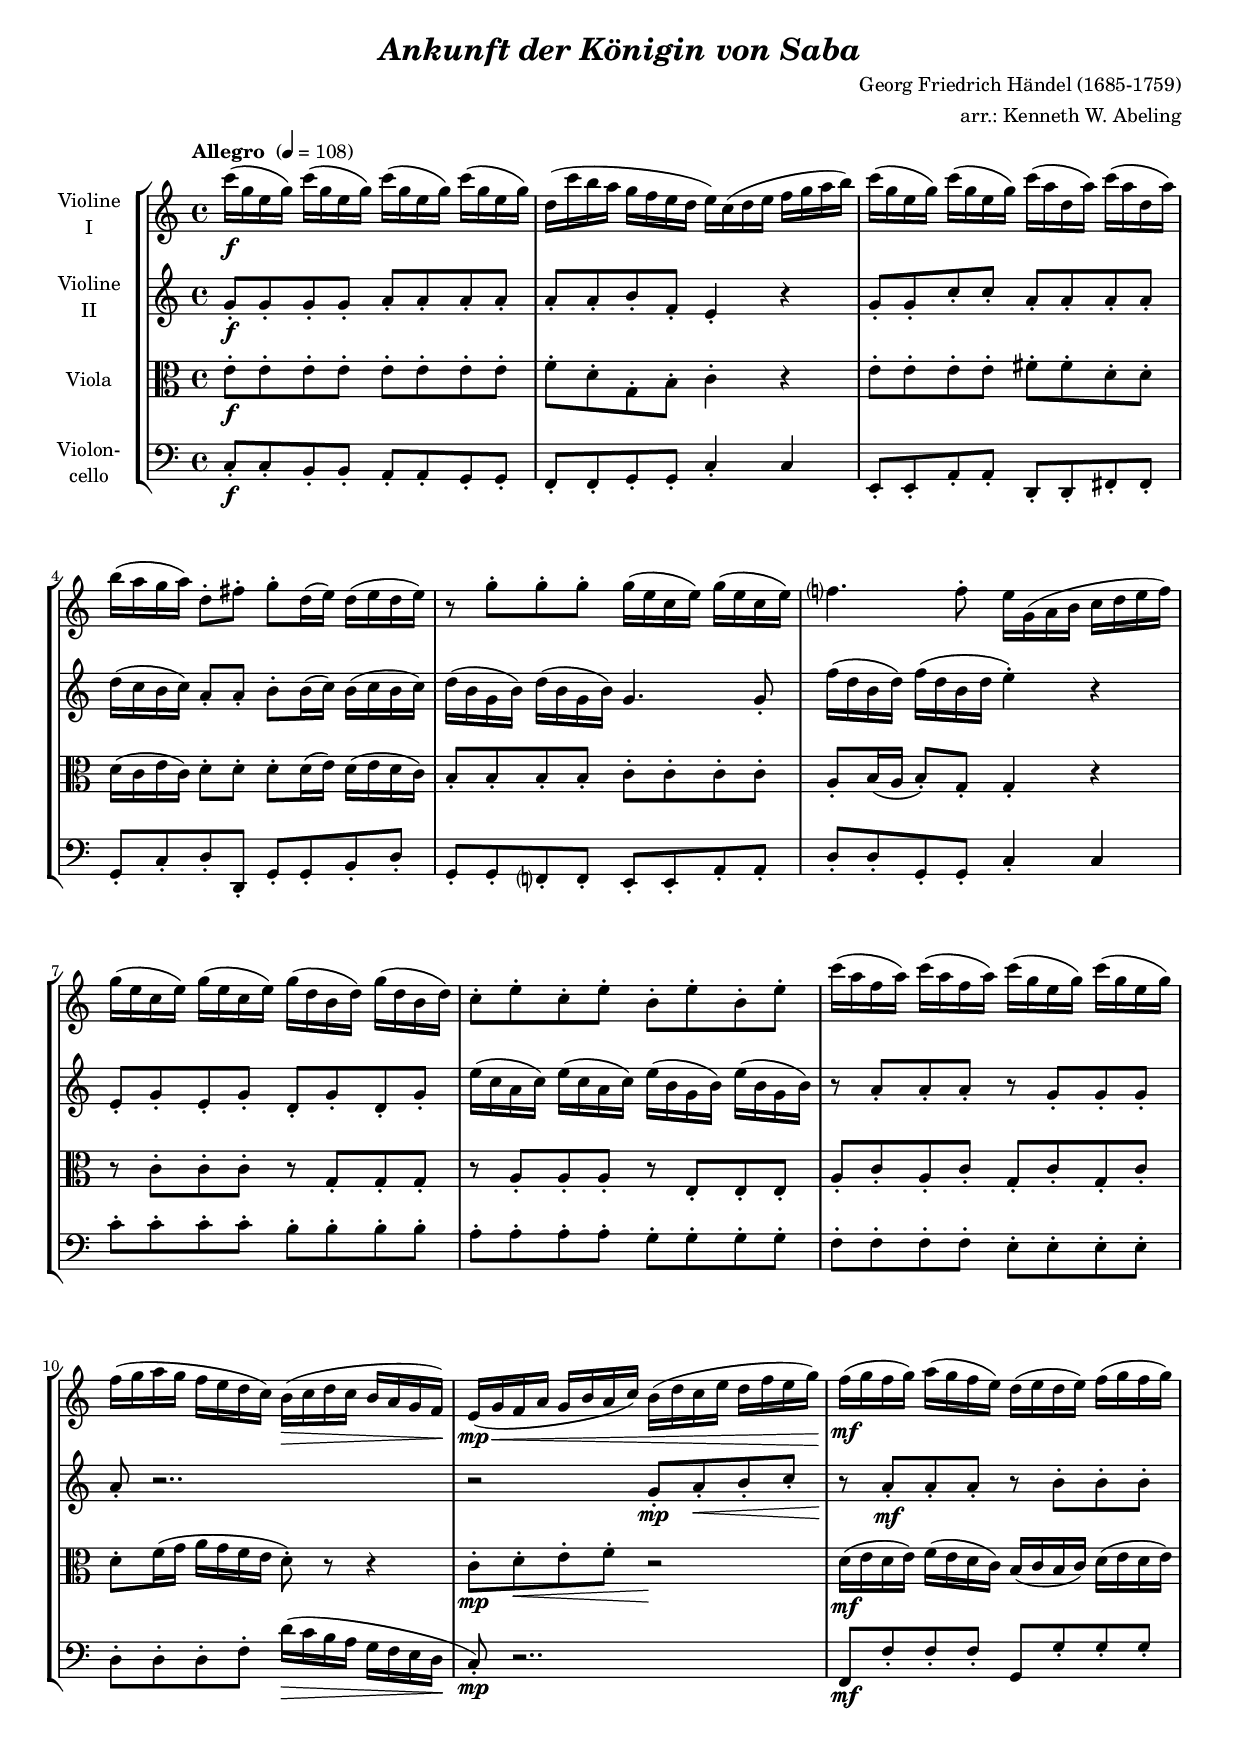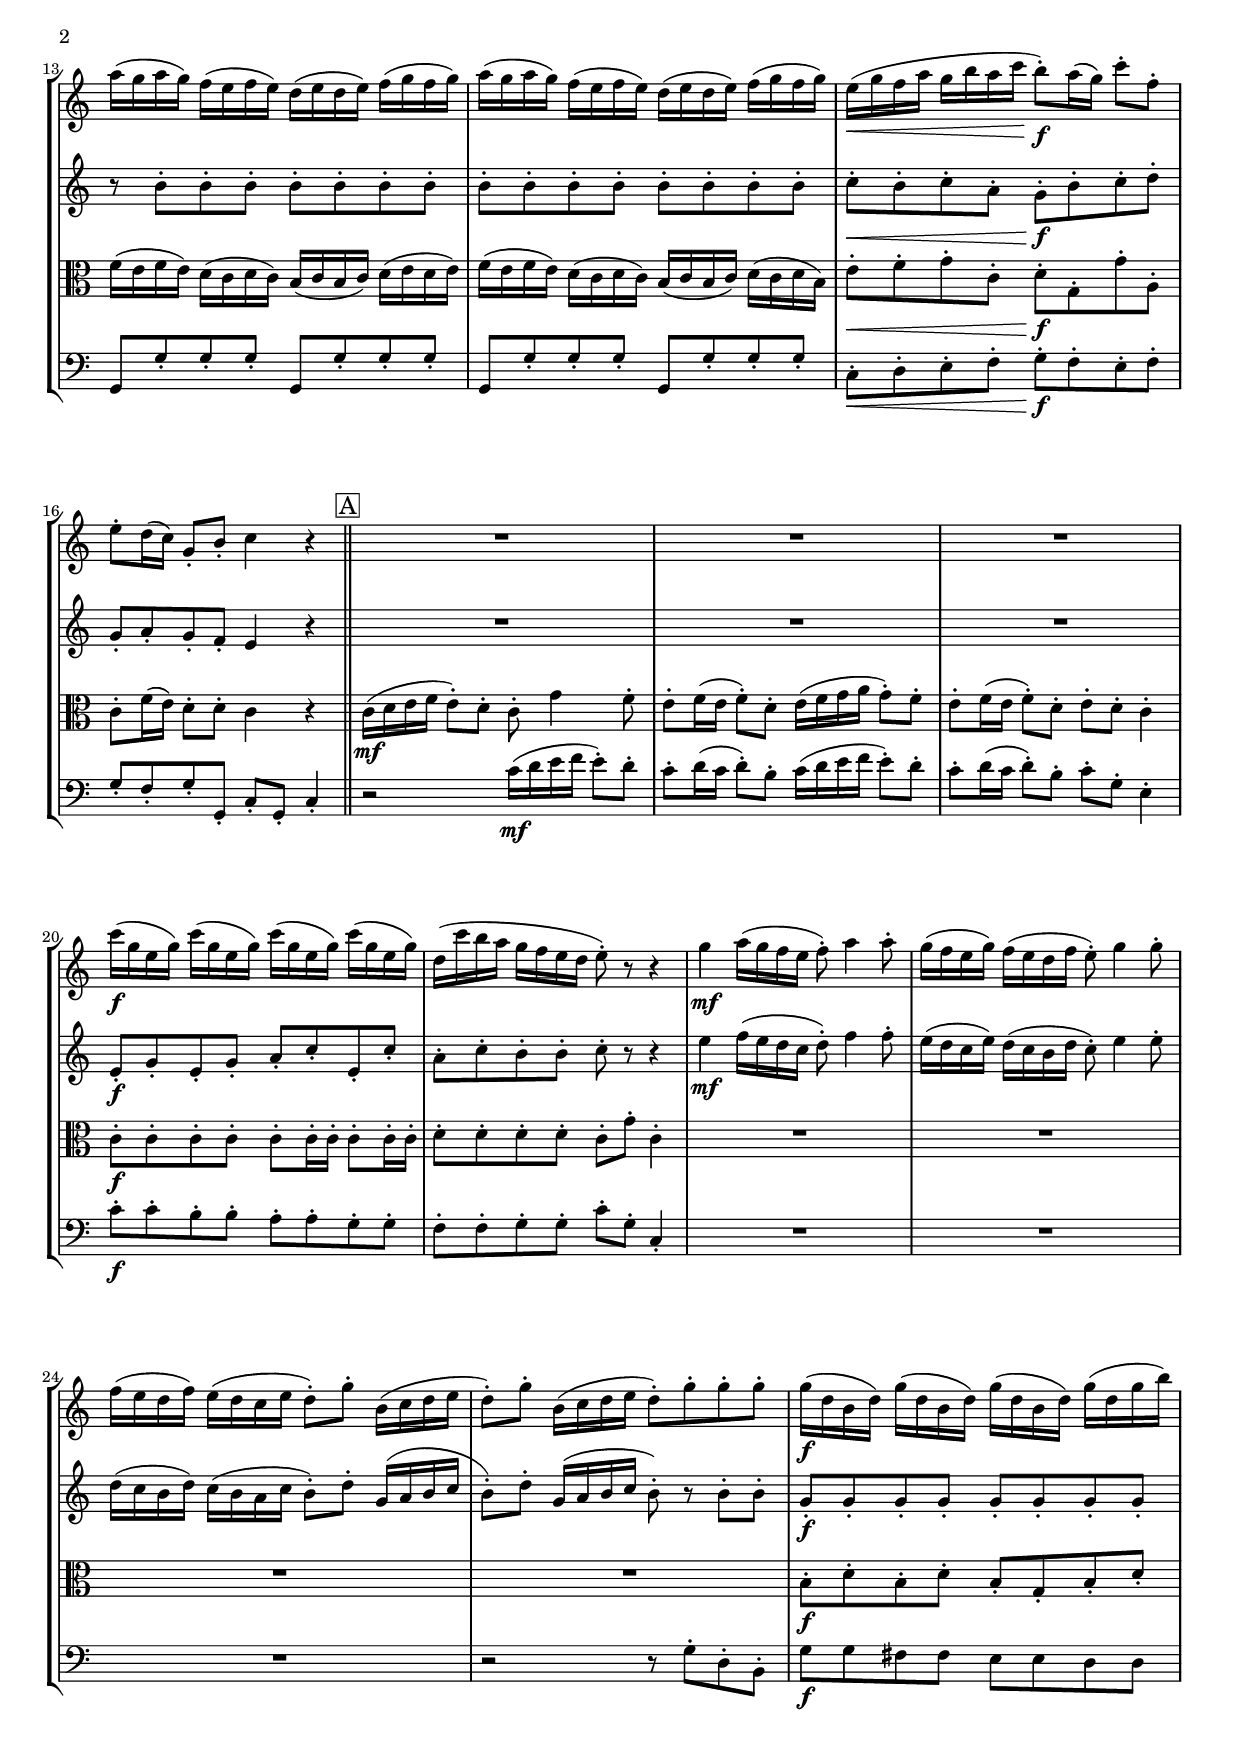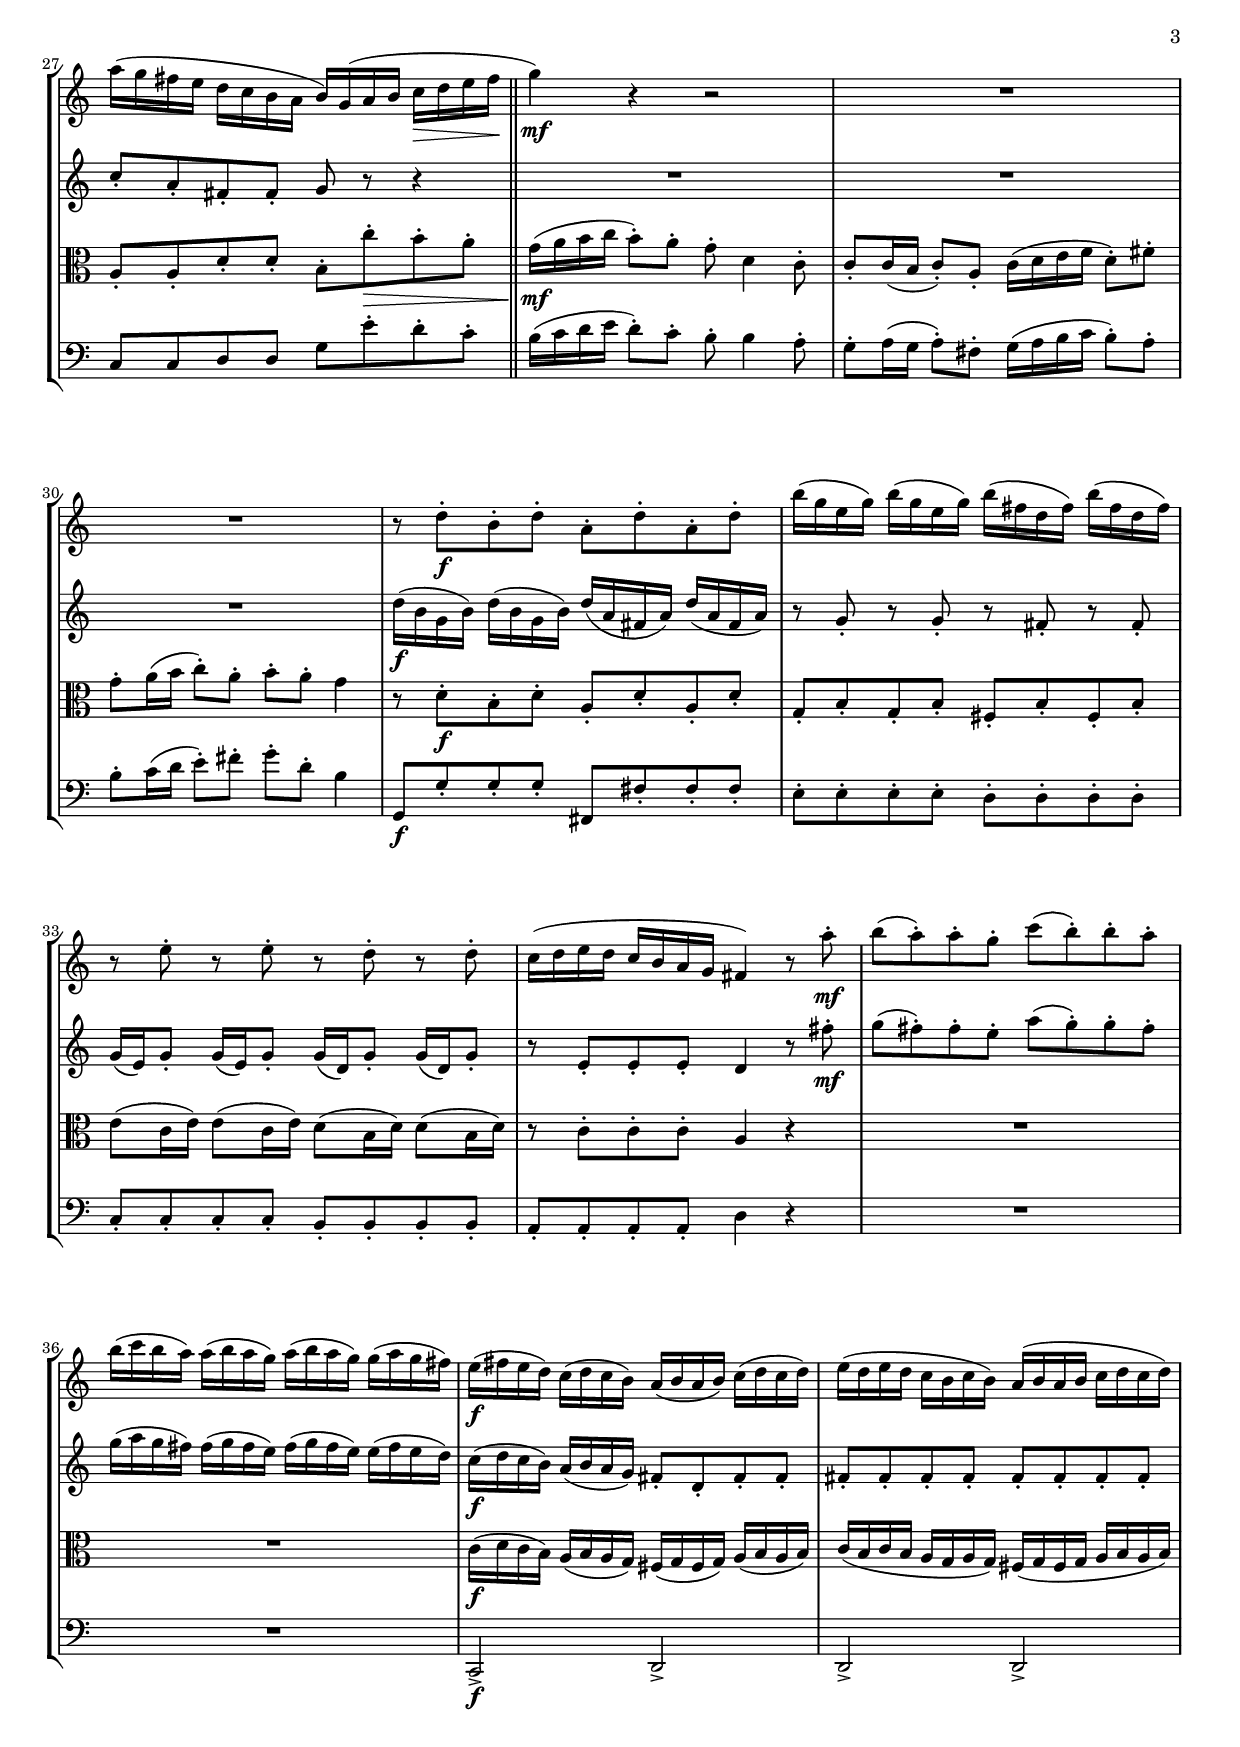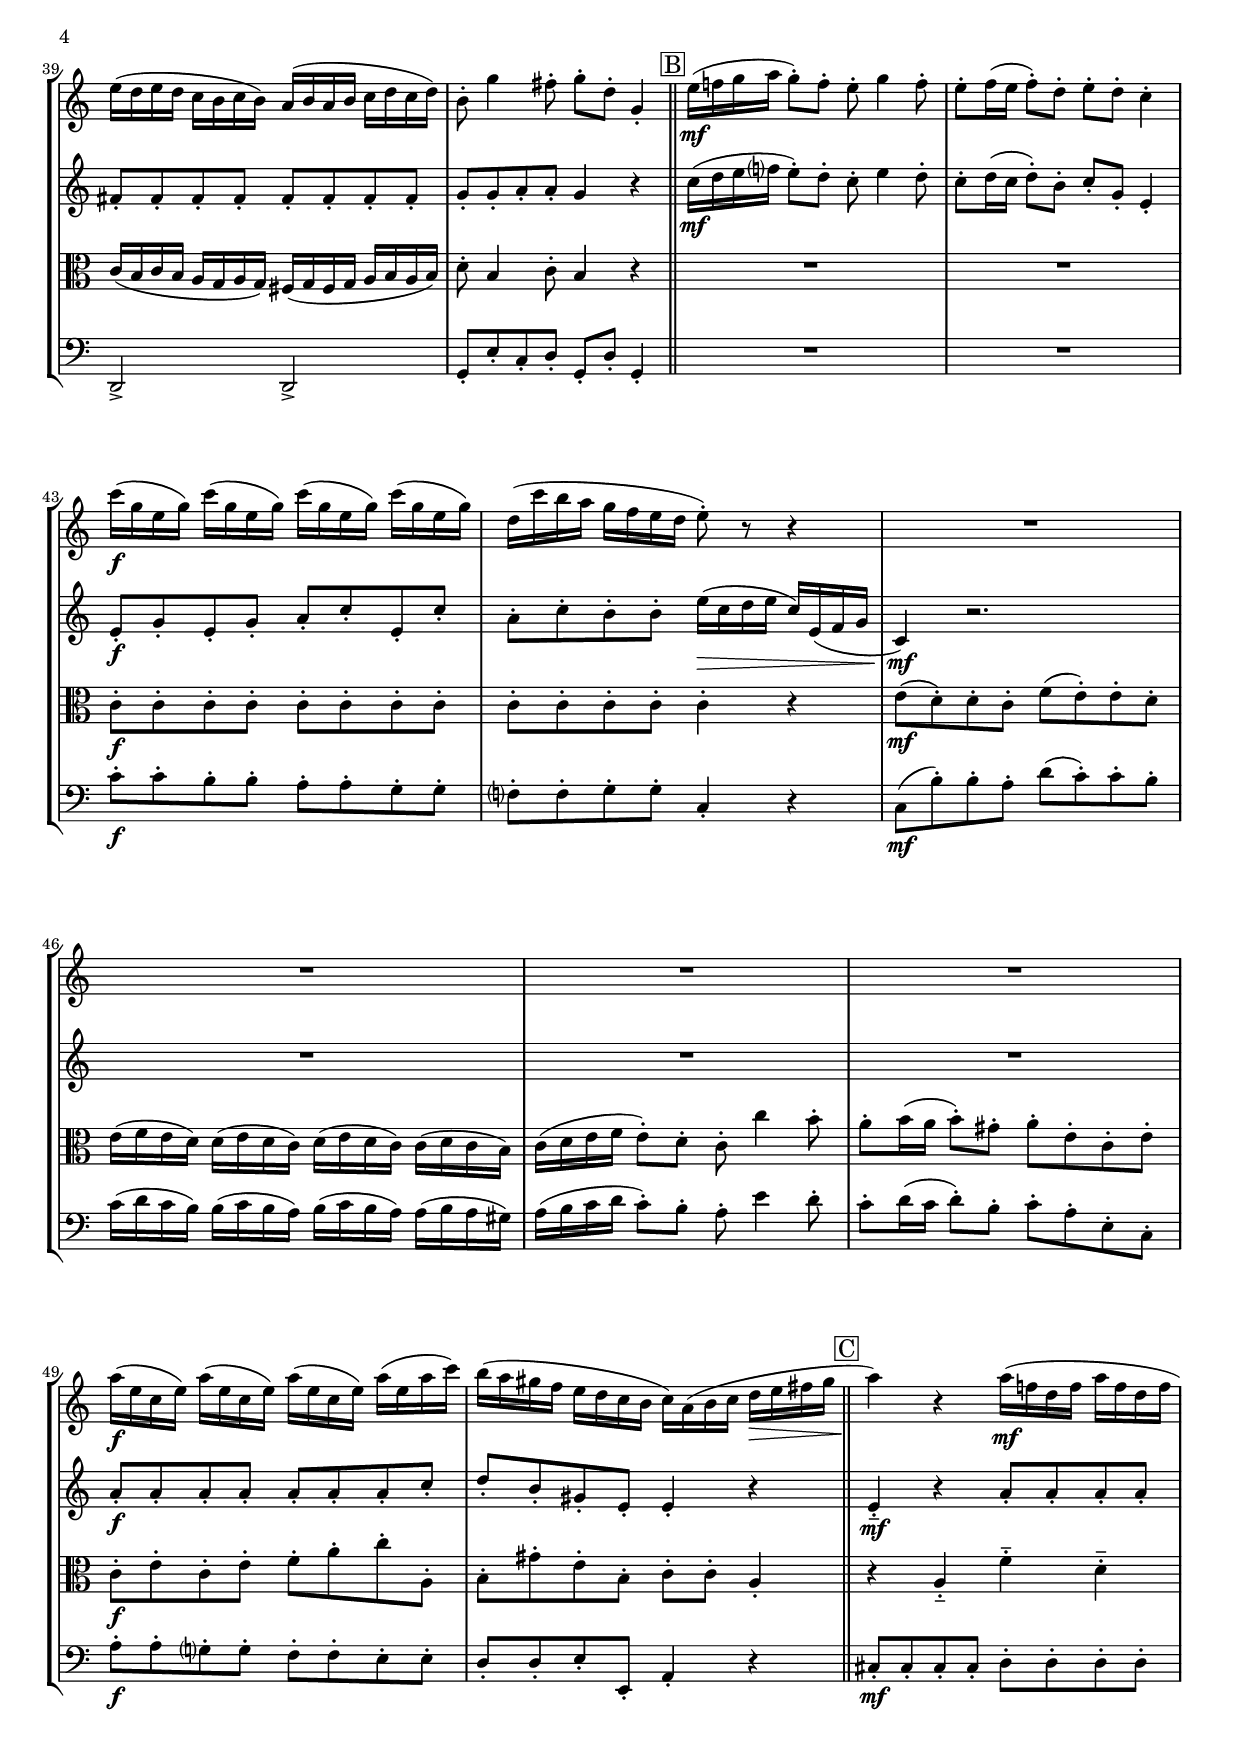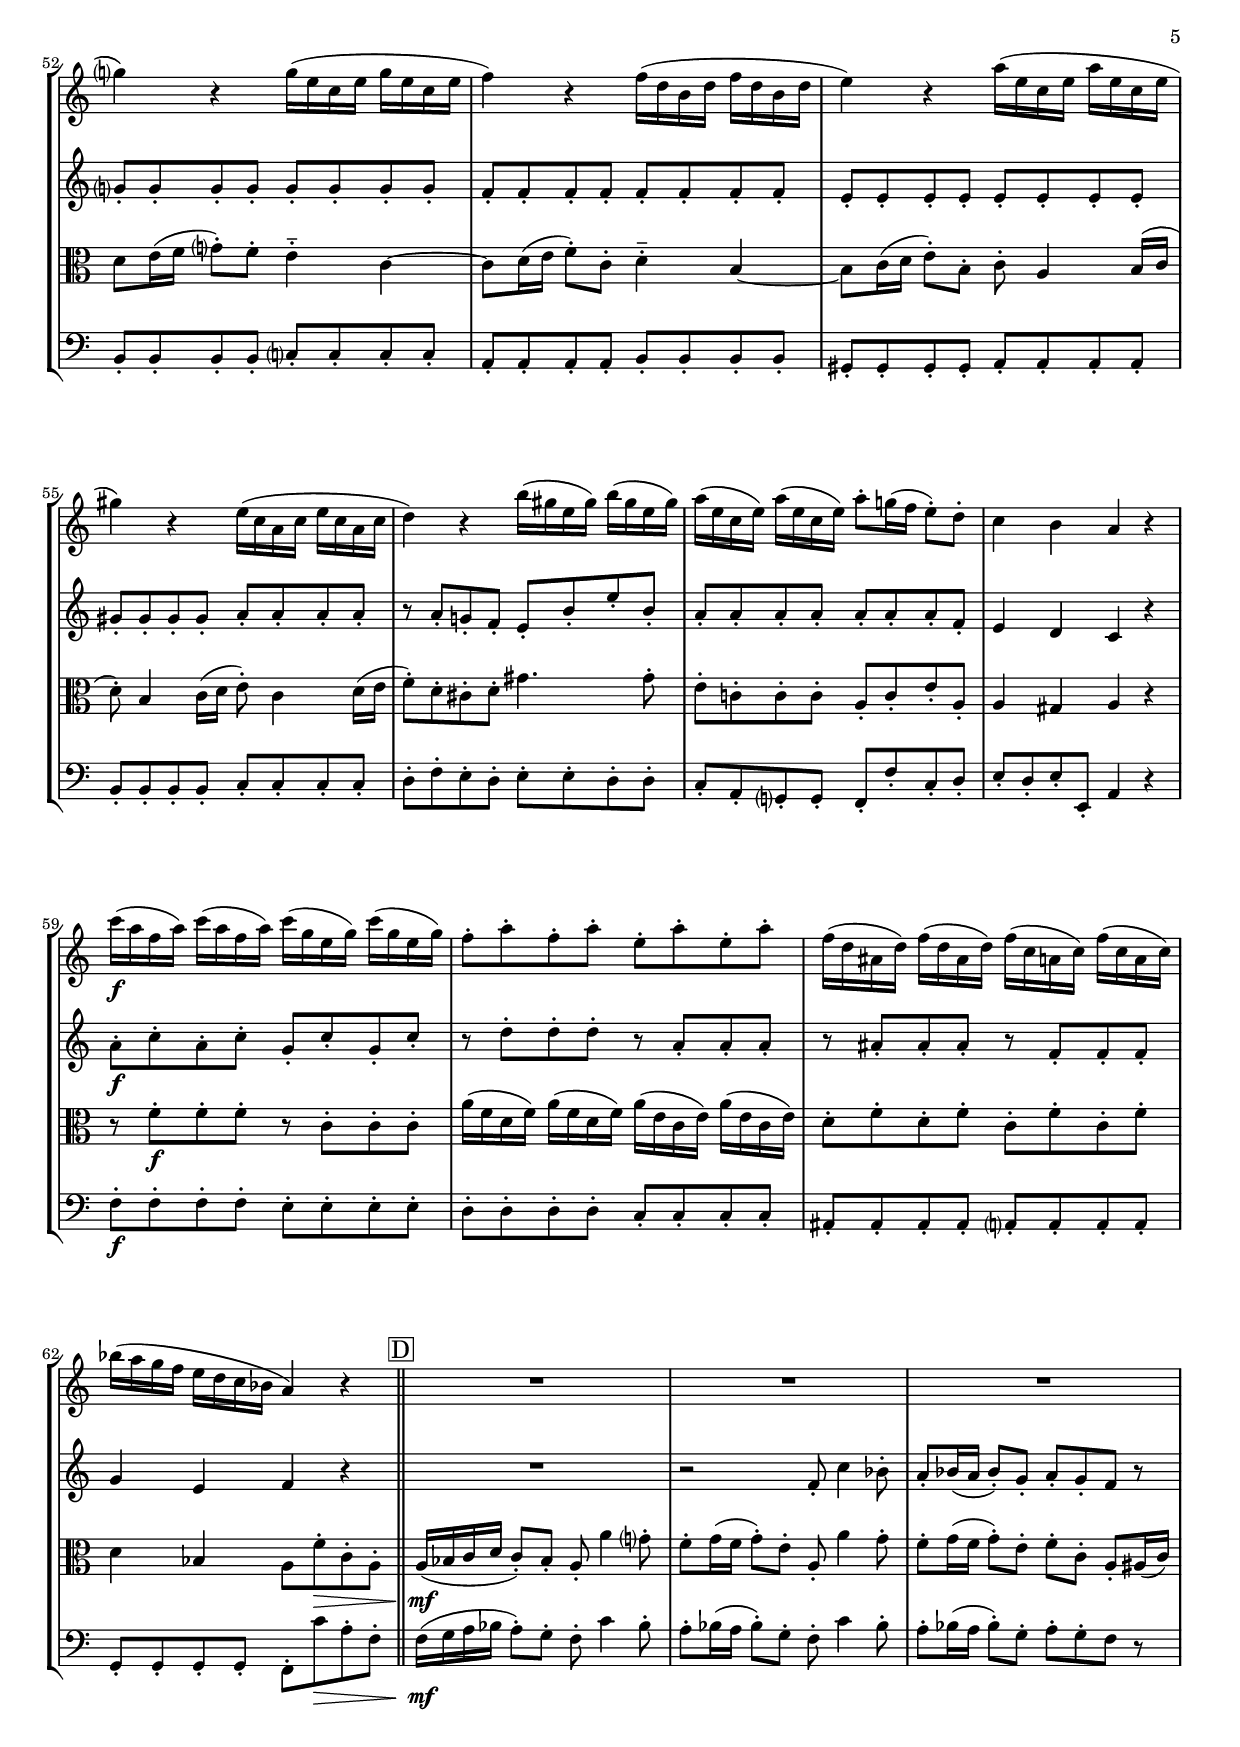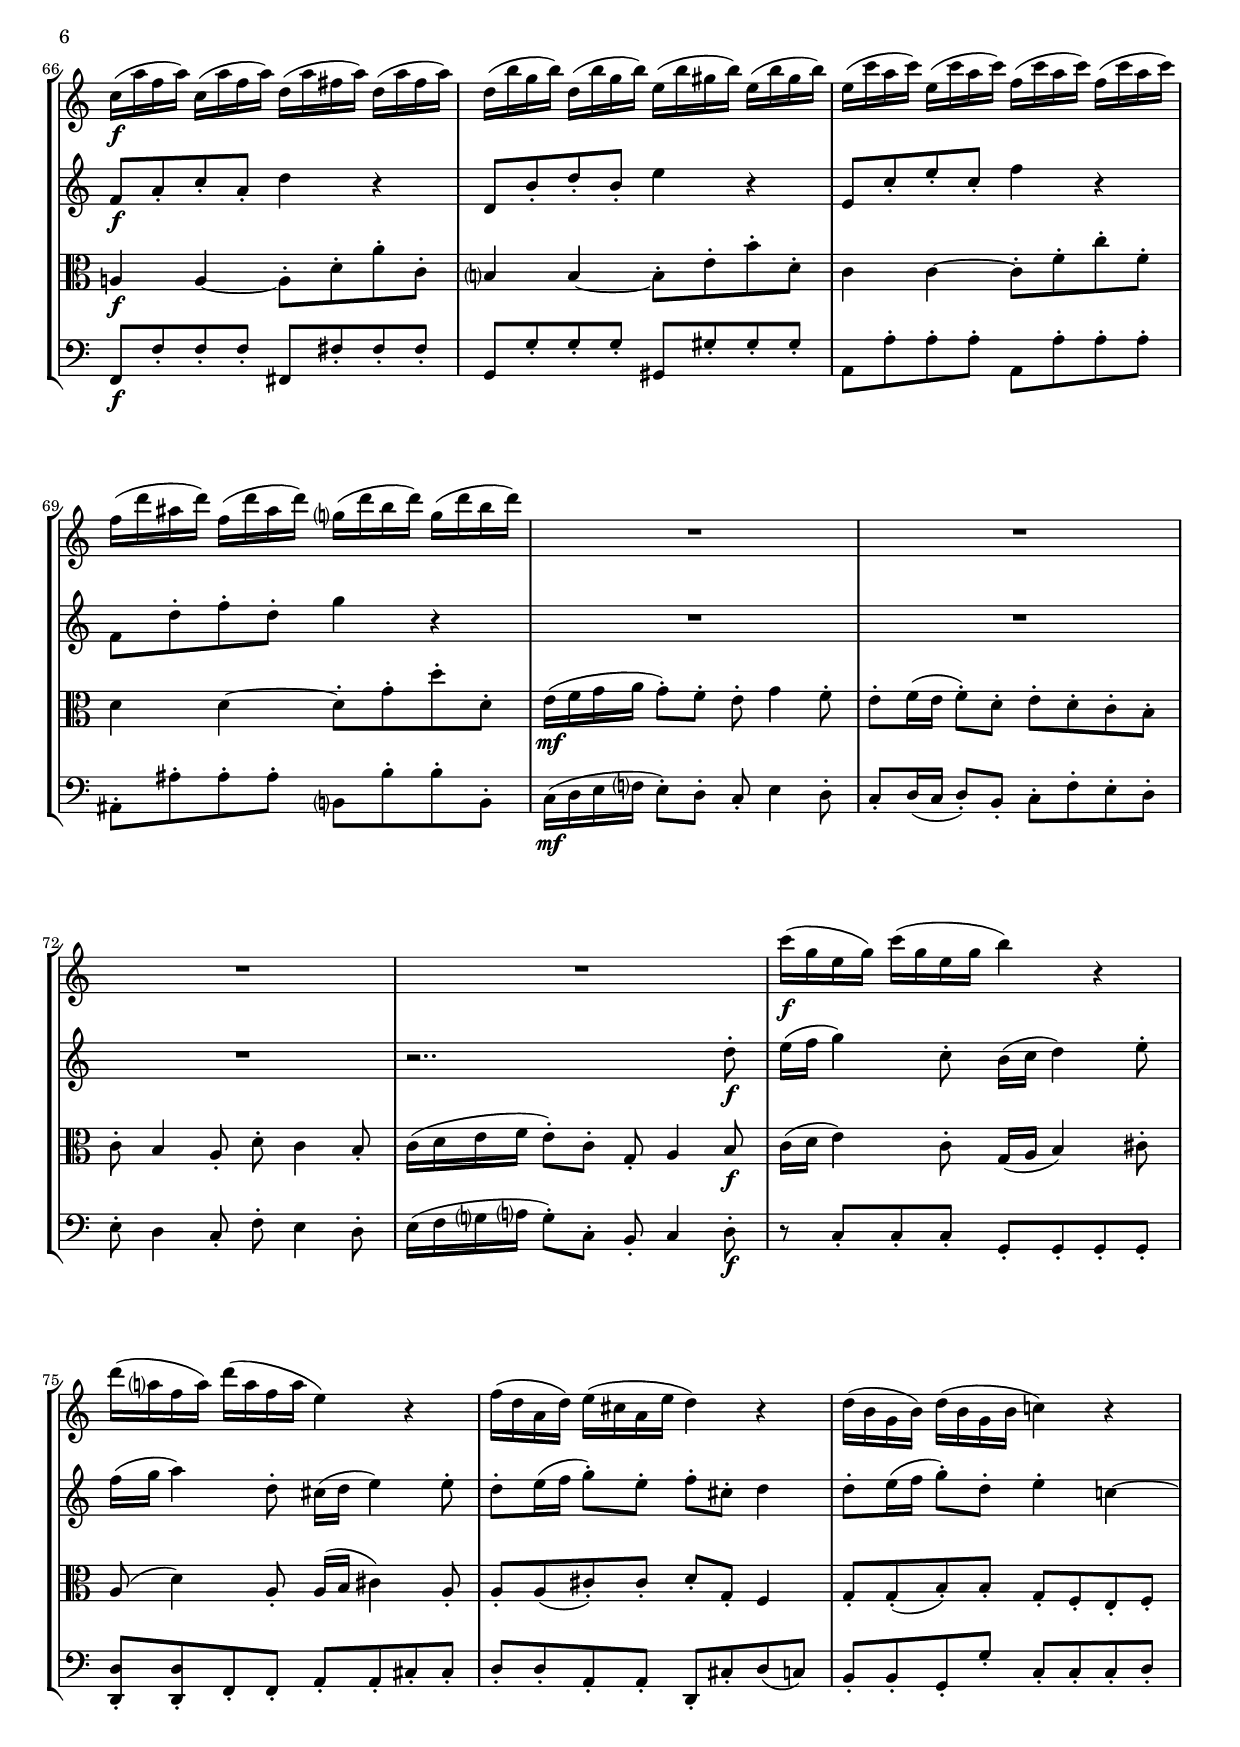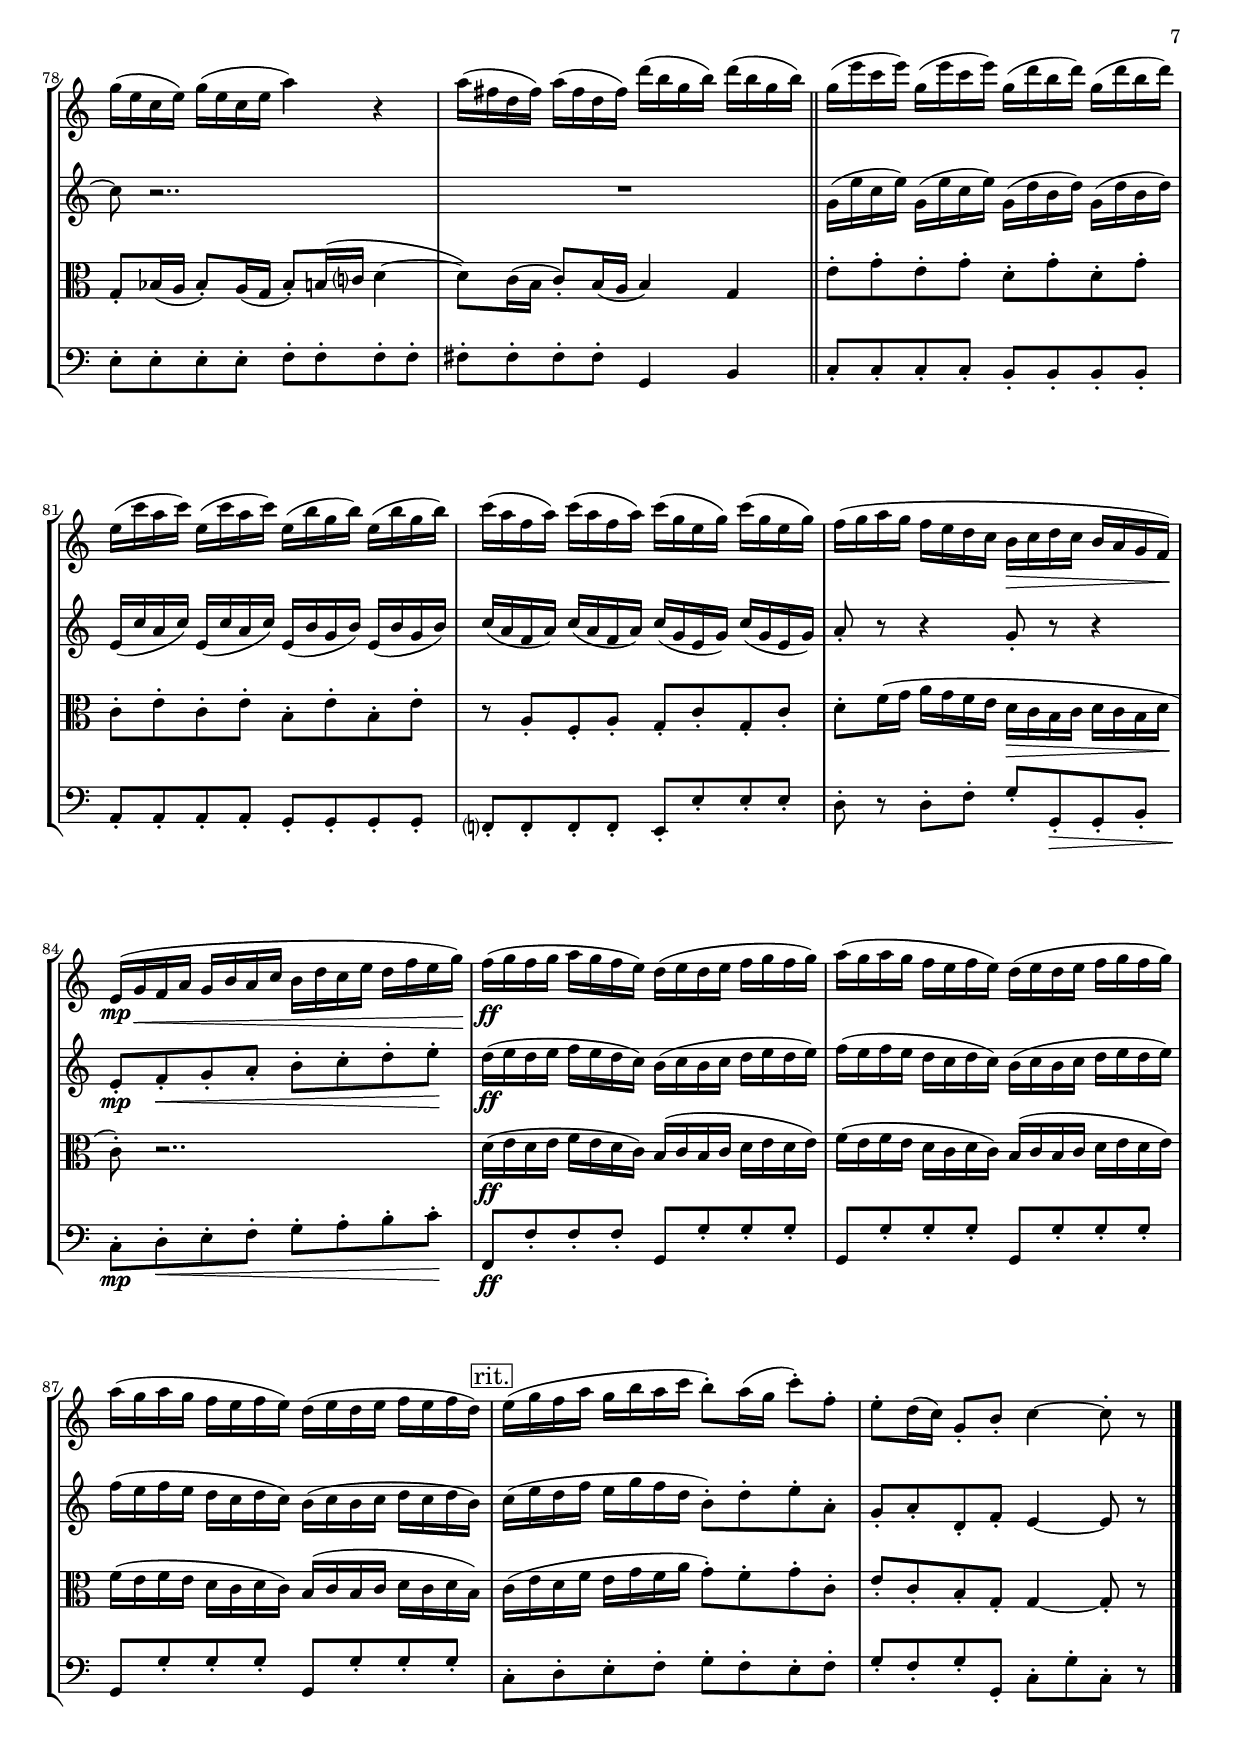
\version "2.18.2"
\include "deutsch.ly"
  
#(set-global-staff-size 17)

\header {
  title     = \markup \bold \italic "Ankunft der Königin von Saba"
  composer  = "Georg Friedrich Händel (1685-1759)"
  arranger  = "arr.: Kenneth W. Abeling"
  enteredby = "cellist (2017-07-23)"
%  piece     = ""
}

voiceconsts = {
  \key c \major
  \time 4/4
  \clef "treble"
%  \numericTimeSignature
  \compressFullBarRests
  % Set default beaming for all staves
%  \set Timing.beamExceptions = #'()
%  \set Timing.baseMoment     = #(ly:make-moment 1 4)
% \set Timing.beatStructure  = #'(1 1 1)
  \tempo "Allegro " 4=108
}

mifl = "flute"
mivl = "violin"
miob = "oboe"
mifh = "french horn"
mist = "string ensemble 1"
%miba = "cello"
miba = "bassoon"

boxa = { \bar "||" \mark \markup \box "A" }
boxb = { \bar "||" \mark \markup \box "B" }
boxc = { \bar "||" \mark \markup \box "C" }
boxd = { \bar "||" \mark \markup \box "D" }

rit = \mark \markup \box "rit."

va = \relative c''' {
  \voiceconsts

  c16(\f g e g) c( g e g) c( g e g) c( g e g)
  d( c' h a g f e d e) c( d e f g a h)
  c( g e g) c( g e g) c( a d, a') c( a d, a')

  h( a g a) d,8-. fis-. g-. d16( e) d( e d e)
  r8 g-. g-. g-. g16( e c e) g( e c e)
  f?4. f8-. e16 g,( a h c d e f)
  g( e c e) g( e c e) g( d h d) g( d h d)

  c8-. e-. c-. e-. h-. e-. h-. e-.
  c'16( a f a) c( a f a) c( g e g) c( g e g)
  f( g a g f e d c) h(\> c d c h a g f)\!
  e(\mp g\< f a g h a c) h( d c e d f e g)\!

  f(\mf g f g) a( g f e) d( e d e) f( g f g)
  a( g a g) f( e f e) d( e d e) f( g f g)
  a( g a g) f( e f e) d( e d e) f( g f g)

  e(\< g f a g h a c\! h8)-.\f a16( g) c8-. f,-.
  e-. d16( c) g8-. h-. c4 r \boxa
  R1*3
  c'16(\f g e g) c( g e g) c( g e g) c( g e g)
  d( c' h a g f e d e8)-. r r4

  g\mf a16( g f e f8)-. a4 a8-.
  g16( f e g) f( e d f e8)-. g4 g8-.
  f16( e d f) e( d c e d8)-. g-. h,16( c d e

  d8)-. g-. h,16( c d e d8)-. g-. g-. g-.
  g16(\f d h d) g( d h d) g( d h d) g( d g h)
  a( g fis e d c h a h) g( a h c\> d e fis\! \bar "||"

  g4)\mf r r2
  R1*2
  r8 d-.\f h-. d-. a-. d-. a-. d-.
  h'16( g e g) h( g e g) h( fis d fis) h( fis d fis)
  r8 e-. r e-. r d-. r d-.

  c16( d e d c h a g fis4) r8 a'-.\mf
  h( a)-. a-. g-. c( h)-. h-. a-.
  h16( c h a) a( h a g) a( h a g) g( a g fis)

  e(\f fis e d) c( d c h) a( h a h) c( d c d)
  e( d e d c h c h) a( h a h c d c d)
  e( d e d c h c h) a( h a h c d c d)
  h8-. g'4 fis8-. g-. d-. g,4-. \boxb

  e'16(\mf f! g a g8)-. f-. e-. g4 f8-.
  e-. f16( e f8)-. d-. e-. d-. c4-.
  c'16(\f g e g) c( g e g) c( g e g) c( g e g)
  d( c' h a g f e d e8)-. r r4

  R1*4
  a16(\f e c e) a( e c e) a( e c e) a( e a c)
  h( a gis f e d c h c) a( h c d\> e fis gis \boxc

  a4)\! r a16(\mf f! d f a f d f
  g?4) r g16( e c e g e c e
  f4) r f16( d h d f d h d
  e4) r a16( e c e a e c e
  gis4) r e16( c a c e c a c

  d4) r h'16( gis e gis) h( gis e gis)
  a( e c e) a( e c e) a8-. g!16( f e8)-. d-.
  c4 h a r
  c'16(\f a f a) c( a f a) c( g e g) c( g e g)

  f8-. a-. f-. a-. e-. a-. e-. a-.
  f16( d ais d) f( d ais d) f( c a c) f( c a c)
  b'( a g f e d c b a4) r \boxd

  R1*3
  c16(\f a' f a) c,( a' f a) d,( a' fis a) d,( a' fis a)
  d,( h' g h) d,( h' g h) e,( h' gis h) e,( h' gis h)
  e,( c' a c) e,( c' a c) f,( c' a c) f,( c' a c)

  f,( d' ais d) f,( d' ais d) g,?( d' h d) g,( d' h d)
  R1*4
  c16(\f g e g) c( g e g h4) r
  d16( a? f a) d( a f a e4) r

  f16( d a d) e( cis a e' d4) r
  d16( h g h) d( h g h c!4) r
  g'16( e c e) g( e c e a4) r
  a16( fis d fis) a( fis d fis) d'( h g h) d( h g h) \bar "||"

  g( e' c e) g,( e' c e) g,( d' h d) g,( d' h d)
  e,( c' a c) e,( c' a c) e,( h' g h) e,( h' g h)
  c( a f a) c( a f a) c( g e g) c( g e g)

  f( g a g f e d c h\> c d c h a g f)\!
  e(\mp g\< f a g h a c h d c e d f e g)\!
  f(\ff g f g a g f e) d( e d e f g f g)

  a( g a g f e f e) d( e d e f g f g)
  a( g a g f e f e) d( e d e f e f d) \rit
  e( g f a g h a c h8)-. a16( g c8)-. f,-.
  e-. d16( c) g8-. h-. c4~ c8-. r \bar "|."
}

vb = \relative c'' {
  \voiceconsts

  g8-.\f g-. g-. g-. a-. a-. a-. a-.
  a-. a-. h-. f-. e4-. r
  g8-. g-. c-. c-. a-. a-. a-. a-.
  d16( c h c) a8-. a-. h-. h16( c) h( c h c)

  d( h g h) d( h g h) g4. g8-.
  f'16( d h d) f( d h d e4)-. r
  e,8-. g-. e-. g-. d-. g-. d-. g-.
  e'16( c a c) e( c a c) e( h g h) e( h g h)

  r8 a-. a-. a-. r g-. g-. g-.
  a-. r2..
  r2 g8-.\mp a-.\< h-. c-.
  r\! a-.\mf a-. a-. r h-. h-. h-.

  r h-. h-. h-. h-. h-. h-. h-.
  h-. h-. h-. h-. h-. h-. h-. h-.
  c-.\< h-. c-. a-. g-.\!\f h-. c-. d-.
  g,-. a-. g-. f-. e4 r \boxa

  R1*3
  e8-.\f g-. e-. g-. a-. c-. e,-. c'-.
  a-. c-. h-. h-. c-. r r4
  e\mf f16( e d c d8)-. f4 f8-.
  e16( d c e) d( c h d c8)-. e4 e8-.

  d16( c h d) c( h a c h8)-. d-. g,16( a h c
  h8)-. d-. g,16( a h c h8)-. r h-. h-.
  g-.\f g-. g-. g-. g-. g-. g-. g-.
  c-. a-. fis-. fis-. g r r4 \bar "||"

  R1*3
  d'16(\f h g h) d( h g h) d( a fis a) d( a fis a)
  r8 g-. r g-. r fis-. r fis-.
  g16( e) g8-. g16( e) g8-. g16( d) g8-. g16( d) g8-.

  r e-. e-. e-. d4 r8 fis'-.\mf
  g( fis)-. fis-. e-. a( g)-. g-. fis-.
  g16( a g fis) fis( g fis e) fis( g fis e) e( fis e d)

  c(\f d c h) a( h a g) fis8-. d-. fis-. fis-.
  fis-. fis-. fis-. fis-. fis-. fis-. fis-. fis-.
  fis-. fis-. fis-. fis-. fis-. fis-. fis-. fis-.
  g-. g-. a-. a-. g4 r \boxb

  c16(\mf d e f? e8)-. d-. c-. e4 d8-.
  c-. d16( c d8)-. h-. c-. g-. e4-.
  e8-.\f g-. e-. g-. a-. c-. e,-. c'-.
  a-. c-. h-. h-. e16(\> c d e c) e,( f g

  c,4)\mf r2.
  R1*3
  a'8-.\f a-. a-. a-. a-. a-. a-. c-.
  d-. h-. gis-. e-. e4-. r \boxc

  e4---.\mf r a8-. a-. a-. a-.
  g?-. g-. g-. g-. g-. g-. g-. g-.
  f-. f-. f-. f-. f-. f-. f-. f-.
  e-. e-. e-. e-. e-. e-. e-. e-.
  gis-. gis-. gis-. gis-. a-. a-. a-. a-.

  r a-. g!-. f-. e-. h'-. e-. h-.
  a-. a-. a-. a-. a-. a-. a-. f-.
  e4 d c r
  a'8-.\f c-. a-. c-. g-. c-. g-. c-.
  r d-. d-. d-. r a-. a-. a-.

  r ais-. ais-. ais-. r f-. f-. f-.
  g4 e f r \boxd
  R1
  r2 f8-. c'4 b8-.
  a-. b16( a b8)-. g-. a-. g-. f r
  f\f a-. c-. a-. d4 r

  d,8 h'-. d-. h-. e4 r
  e,8 c'-. e-. c-.  f4 r
  f,8 d'-. f-. d-. g4 r
  R1*3
  r2.. d8-.\f
  e16( f g4) c,8-. h16( c d4) e8-.

  f16( g a4) d,8-. cis16( d e4) e8-.
  d-. e16( f g8)-. e-. f-. cis-. d4
  d8-. e16( f g8)-. d-. e4-. c!~
  c8 r2..
  R1 \bar "||"

  g16( e' c e) g,( e' c e) g,( d' h d) g,( d' h d)
  e,( c' a c) e,( c' a c) e,( h' g h) e,( h' g h)
  c( a f a) c( a f a) c( g e g) c( g e g)

  a8-. r r4 g8-. r r4
  e8-.\mp f-.\< g-. a-. h-. c-. d-. e-.\!
  d16(\ff e d e f e d c) h( c h c d e d e)
  f( e f e d c d c) h( c h c d e d e)

  f( e f e d c d c) h( c h c d c d h) \rit
  c( e d f e g f d h8)-. d-. e-. a,-.
  g-. a-. d,-. f-. e4~ e8 r \bar "|."
}

vc = \relative c' {
  \voiceconsts
  \clef "alto"
  
  e8-.\f e-. e-. e-. e-. e-. e-. e-.
  f-. d-. g,-. h-. c4-. r
  e8-. e-. e-. e-. fis-. fis-. d-. d-.
  d16( c e c) d8-. d-. d-. d16( e) d( e d c)
  h8-. h-. h-. h-. c-. c-. c-. c-.

  a-. h16( a h8)-. g-. g4-. r
  r8 c-. c-. c-. r g-. g-. g-.
  r a-. a-. a-. r e-. e-. e-.
  a-. c-. a-. c-. g-. c-. g-. c-.
  d-. f16( g a g f e d8)-. r r4

  c8-.\mp d-.\< e-. f-. r2\!
  d16(\mf e d e) f( e d c) h( c h c) d( e d e)
  f( e f e) d( c d c) h( c h c) d( e d e)

  f( e f e) d( c d c) h( c h c) d( c d h)
  e8-.\< f-. g-. c,-. d-.\!\f g,-. g'-. a,-.
  c-. f16( e) d8-. d-. c4 r \boxa

  c16(\mf d e f e8)-. d-. c-. g'4 f8-.
  e-. f16( e f8)-. d-. e16( f g a g8)-. f-.
  e-. f16( e f8)-. d-. e-. d-. c4-.
  c8-.\f c-. c-. c-. c-. c16-. c-. c8-. c16-. c-.
  
  d8-. d-. d-. d-. c-. g'-. c,4-.
  R1*4
  h8-.\f d-. h-. d-. h-. g-. h-. d-.
  a-. a-. d-. d-. h-. c'-.\> h-. a-. \bar "||"

  g16(\!\mf a h c h8)-. a-. g-. d4 c8-.
  c-. c16( h c8)-. a-. c16( d e f d8)-. fis-.
  g-. a16( h c8)-. a-. h-. a-. g4
  r8 d-.\f h-. d-. a-. d-. a-. d-.

  g,-. h-. g-. h-. fis-. h-. fis-. h-.
  e( c16 e) e8( c16 e) d8( h16 d) d8( h16 d)
  r8 c-. c-. c-. a4 r
  R1*2

  c16(\f d c h) a( h a g) fis( g fis g) a( h a h)
  c( h c h a g a g) fis( g fis g a h a h)

  c( h c h a g a g) fis( g fis g a h a h)
  d8-. h4 c8-. h4 r \boxb
  R1*2

  c8-.\f c-. c-. c-. c-. c-. c-. c-.
  c-. c-. c-. c-. c4-. r
  e8(\mf d)-. d-. c-. f( e)-. e-. d-.
  e16( f e d) d( e d c) d( e d c) c( d c h)

  c( d e f e8)-. d-. c-. c'4 h8-.
  a-. h16( a h8)-. gis-. a-. e-. c-. e-.
  c-.\f e-. c-. e-. f-. a-. c-. a,-.
  h-. gis'-. e-. h-. c-. c-. a4-. \boxc

  r a---. f'---. d---.
  d8 e16( f g?8)-. f-. e4---. c~
  c8 d16( e f8)-. c-. d4---. h~
  h8 c16( d e8)-. h-. c-. a4 h16( c
  d8)-. h4 c16( d e8)-. c4 d16( e

  f8)-. d-. cis-. d-. gis4. gis8-.
  e-. c!-. c-. c-. a-. c-. e-. a,-.
  a4 gis a r
  r8 f'-.\f f-. f-. r c-. c-. c-.
  a'16( f d f) a( f d f) a( e c e) a( e c e)

  d8-. f-. d-. f-. c-. f-. c-. f-.
  d4 b a8 f'-.\> c-. a-. \boxd
  a16(\!\mf b c d c8)-. b-. a-. a'4 g?8-.
  f-. g16( f g8)-. e-. a,-. a'4 g8-.
  f-. g16( f g8)-. e-. f-. c-. a-. ais16( c)

  a!4\f a~ a8-. d-. a'-. c,-.
  h?4 h~ h8-. e-. h'-. d,-.
  c4 c~ c8-. f-. c'-. f,-.
  d4 d~ d8-. g-. d'-. d,-.
  e16(\mf f g a g8)-. f-. e-. g4 f8-.

  e-. f16( e f8)-. d-. e-. d-. c-. h-.
  c-. h4 a8-. d-. c4 h8-.
  c16( d e f e8)-. c-. g-. a4 h8\f
  c16( d e4) c8-. g16( a h4) cis8-.
  a( d4) a8-. a16( h cis4) a8-.

  a-. a( cis)-. cis-. d-. g,-. f4
  g8-. g(-. h)-. h-. g-. f-. e-. f-.
  g-. b16( a b8)-. a16( g b8)-.  h16( c? d4~
  d8) c16( h c8)-. h16( a h4) g \bar "||"

  e'8-. g-. e-. g-. d-. g-. d-. g-.
  c,-. e-. c-. e-. h-. e-. h-. e-.
  r a,-. f-. a-. g-. c-. g-. c-.
  d-. f16( g a g f e d\> c h c d c h d\!
  c8)-. r2..

  d16(\ff e d e f e d c) h( c h c d e d e)
  f( e f e d c d c) h( c h c d e d e)

  f( e f e d c d c) h( c h c d c d h) \rit
  c( e d f e g f a g8)-. f-. g-. c,-.
  e-. c-. h-. g-. g4~ g8-. r \bar "|."
}

vd = \relative c {
  \voiceconsts
  \clef "bass"

  c8-.\f c-. h-. h-. a-. a-. g-. g-.
  f-. f-. g-. g-. c4-. c
  e,8-. e-. a-. a-. d,-. d-. fis-. fis-.
  g-. c-. d-. d,-. g-. g-. h-. d-.
  g,-. g-. f?-. f-. e-. e-. a-. a-.

  d-. d-. g,-. g-. c4-. c
  c'8-. c-. c-. c-. h-. h-. h-. h-.
  a-. a-. a-. a-. g-. g-. g-. g-.
  f-. f-. f-. f-. e-. e-. e-. e-.

  d-. d-. d-. f-. d'16(\> c h a g f e d\!
  c8)-.\mp r2..
  f,8\mf f'-. f-. f-. g, g'-. g-. g-.
  g, g'-. g-. g-. g, g'-. g-. g-.
  g, g'-. g-. g-. g, g'-. g-. g-.

  c,-.\< d-. e-. f-. g-.\!\f f-. e-. f-.
  g-. f-. g-. g,-. c-. g-. c4-. \boxa
  r2 c'16(\mf d e f e8)-. d-.
  c-. d16( c d8)-. h-. c16( d e f e8)-. d-.

  c-. d16( c d8)-. h-. c-. g-. e4-.
  c'8-.\f c-. h-. h-. a-. a-. g-. g-.
  f-. f-. g-. g-. c-. g-. c,4-.
  R1*3
  r2 r8 g'-. d-. h-.

  g'\f g fis fis e e d d
  c c d d g e'-. d-. c-. \bar "||"
  h16( c d e d8)-. c-. h-. h4 a8-.
  g-. a16( g a8)-. fis-. g16( a h c h8)-. a-.

  h-. c16( d e8)-. fis-. g-. d-. h4
  g,8\f g'-. g-. g-. fis, fis'-. fis-. fis-.
  e-. e-. e-. e-. d-. d-. d-. d-.
  c-. c-. c-. c-. h-. h-. h-. h-.

  a-. a-. a-. a-. d4 r
  R1*2
  c,2->\f d->
  d-> d->
  d-> d->
  g8-. e'-. c-. d-. g,-. d'-. g,4-. \boxb

  R1*2
  c'8-.\f c-. h-. h-. a-. a-. g-. g-.
  f?-. f-. g-. g-. c,4-. r
  c8(\mf h')-. h-. a-. d( c)-. c-. h-.

  c16( d c h) h( c h a) h( c h a) a( h a gis)
  a( h c d c8)-. h-. a-. e'4 d8-.
  c-. d16( c d8)-. h-. c-. a-. e-. c-.
  a'-.\f a-. g?-. g-. f-. f-. e-. e-.

  d-. d-. e-. e,-. a4-. r \boxc
  cis8-.\mf cis-. cis-. cis-. d-. d-. d-. d-.
  h-. h-. h-. h-. c?-. c-. c-. c-.
  a-. a-. a-. a-. h-. h-. h-. h-.
  gis-. gis-. gis-. gis-. a-. a-. a-. a-.

  h-. h-. h-. h-. c-. c-. c-. c-.
  d-. f-. e-. d-. e-. e-. d-. d-.
  c-. a-. g?-. g-. f-. f'-. c-. d-.
  e-. d-. e-. e,-. a4 r

  f'8-.\f f-. f-. f-. e-. e-. e-. e-.
  d-. d-. d-. d-. c-. c-. c-. c-.
  ais-. ais-. ais-. ais-. a?-. a-. a-. a-.
  g-. g-. g-. g-. f-. c''\> a-. f-. \boxd

  f16(\!\mf g a b a8)-. g-. f-. c'4 b8-.
  a-. b16( a b8)-. g-. f-. c'4 b8-.
  a-. b16( a b8)-. g-. a-. g-. f r
  f,\f f'-. f-. f-. fis, fis'-. fis-. fis-.

  g, g'-. g-. g-. gis, gis'-. gis-. gis-.
  a, a'-. a-. a-. a, a'-. a-. a-.
  ais,-. ais'-. ais-. ais-. h,? h'-. h-. h,-.
  c16(\mf d e f? e8)-. d-. c-. e4 d8-.

  c-. d16( c d8)-. h-. c-. f-. e-. d-.
  e-. d4 c8-. f-. e4 d8-.
  e16( f g? a? g8)-. c,-. h-. c4 d8-.\f
  r c-. c-. c-. g-. g-. g-. g-.

  <d d'>-. <d d'>-. f-. f-. a-. a-. cis-. cis-.
  d-. d-. a-. a-. d,-. cis'-. d( c)
  h-. h-. g-. g'-. c,-. c-. c-. d-.
  e-. e-. e-. e-. f-. f-. f-. f-.
  fis-. fis-. fis-. fis-. g,4 h \bar "||"

  c8-. c-. c-. c-. h-. h-. h-. h-.
  a-. a-. a-. a-. g-. g-. g-. g-.
  f?-. f-. f-. f-. e-. e'-. e-. e-.
  d-. r d-. f-. g-. g,-.\> g-. h-.
  c-.\!\mp d-.\< e-. f-. g-. a-. h-. c-.\!

  f,,\ff f'-. f-. f-. g, g'-. g-. g-.
  g, g'-. g-. g-. g, g'-. g-. g-.
  g, g'-. g-. g-. g, g'-. g-. g-. \rit
  c,-. d-. e-. f-. g-. f-. e-. f-.
  g-. f-. g-. g,-. c-. g'-. c,-. r \bar "|."
  
}


music = \new StaffGroup <<
      \new Staff {
	\set Staff.midiInstrument = \mist
	\set Staff.instrumentName = \markup \center-column { "Violine" "I" }
	\transpose c c { \va }
      }

      \new Staff {
	\set Staff.midiInstrument = \mist
	\set Staff.instrumentName = \markup \center-column { "Violine" "II" }
	\transpose c c { \vb }
      }

      \new Staff {
	\set Staff.midiInstrument = \mist
	\set Staff.instrumentName = \markup \center-column { "Viola" }
	\transpose c c { \vc }
      }

      \new Staff {
	\set Staff.midiInstrument = \miba
	\set Staff.instrumentName = \markup \center-column { "Violon-" "cello" }
	\transpose c c { \vd }
      }
>>

\book {
  \score {
    \music
    \layout {}
  }

  \score {
    \unfoldRepeats \music

    \midi {
      \context {
        \Score
      }
    }
  }
}
